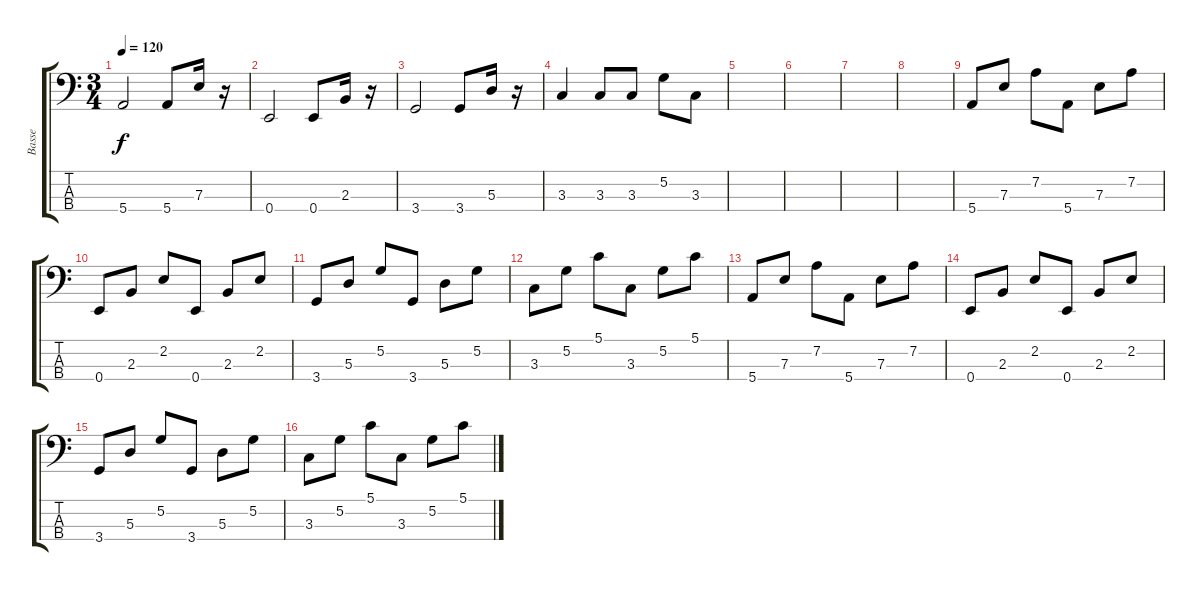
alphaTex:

\track ("Basse" "Basse") {instrument electricbasspick}
\staff {score tabs}
\tuning (G2 D2 A1 E1) {hide}
\ts (3 4)
\tempo 120
\clef f4
\ks c
5.4.2{dy f} 5.4.8 7.3.16 r.16 |
0.4.2 0.4.8 2.3.16 r.16 |
3.4.2 3.4.8 5.3.16 r.16 |
3.3.4 3.3.8 3.3.8 5.2.8 3.3.8 |
|
|
|
|
5.4.8 7.3.8 7.2.8 5.4.8 7.3.8 7.2.8 |
0.4.8 2.3.8 2.2.8 0.4.8 2.3.8 2.2.8 |
3.4.8 5.3.8 5.2.8 3.4.8 5.3.8 5.2.8 |
3.3.8 5.2.8 5.1.8 3.3.8 5.2.8 5.1.8 |
5.4.8 7.3.8 7.2.8 5.4.8 7.3.8 7.2.8 |
0.4.8 2.3.8 2.2.8 0.4.8 2.3.8 2.2.8 |
3.4.8 5.3.8 5.2.8 3.4.8 5.3.8 5.2.8 |
3.3.8 5.2.8 5.1.8 3.3.8 5.2.8 5.1.8
